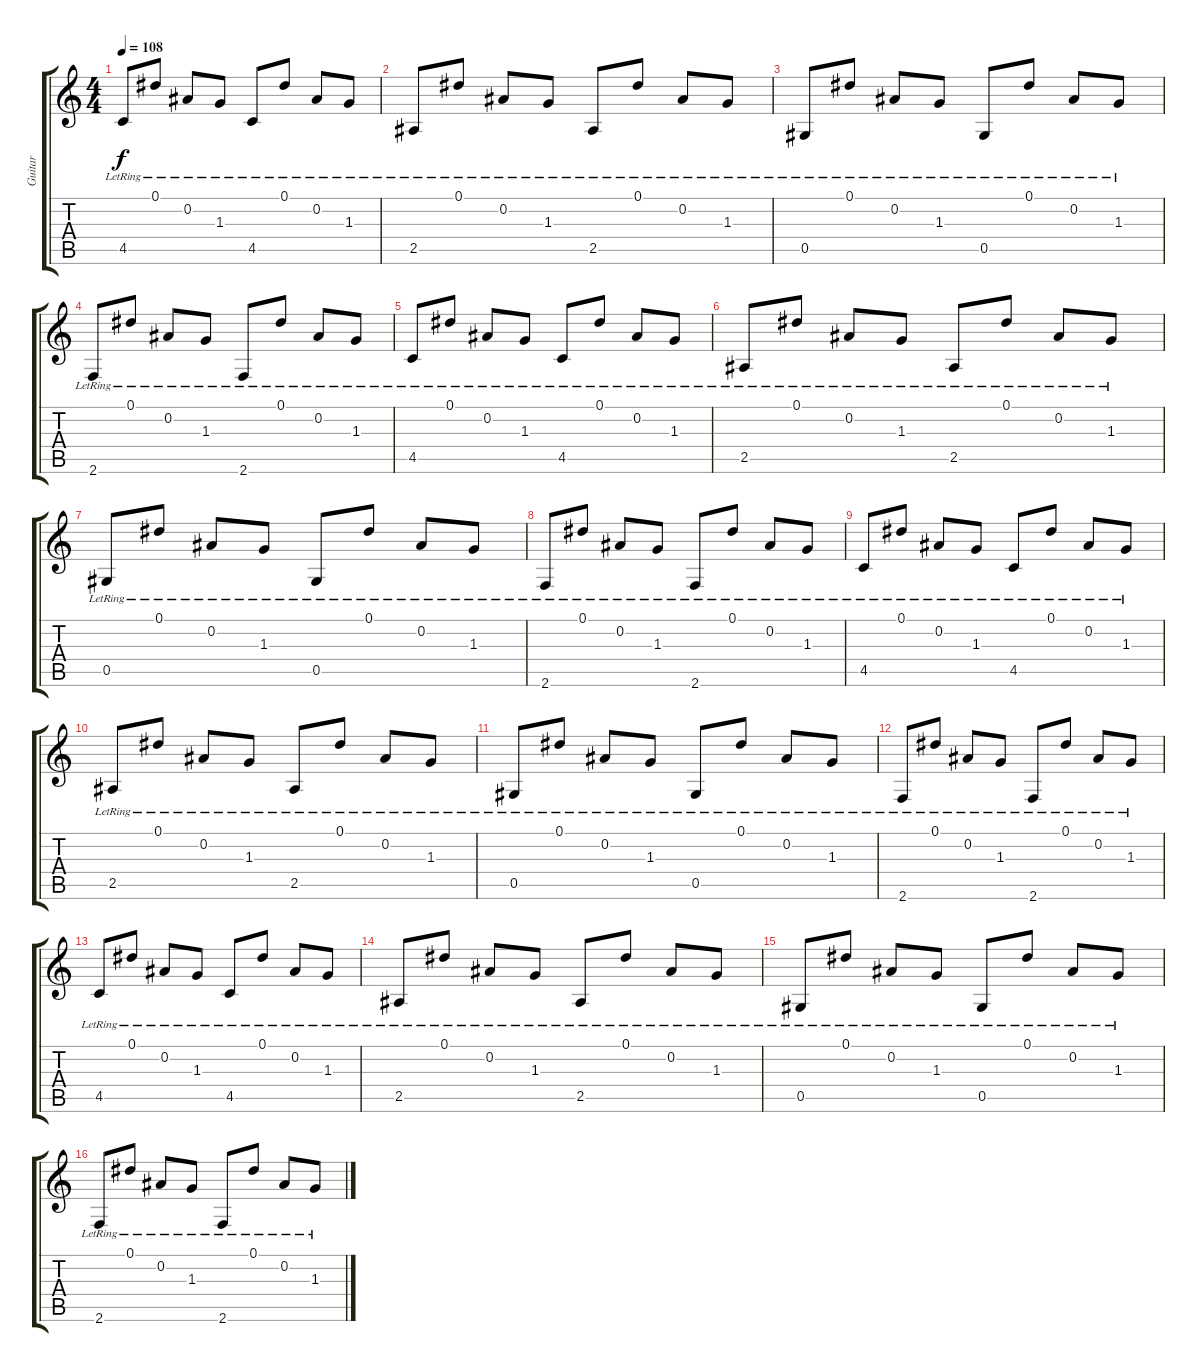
\track ("Guitar" "Guitar") {instrument acousticguitarsteel}
\staff {score tabs}
\tuning (Eb4 Bb3 Gb3 Db3 Ab2 Eb2) {hide}
\ts (4 4)
\tempo 108
\clef g2
\ks c
4.5{lr}.8{dy f instrument acousticguitarsteel} 0.1{lr}.8 0.2{lr}.8 1.3{lr}.8 4.5{lr}.8 0.1{lr}.8 0.2{lr}.8 1.3{lr}.8 |
2.5{lr}.8 0.1{lr}.8 0.2{lr}.8 1.3{lr}.8 2.5{lr}.8 0.1{lr}.8 0.2{lr}.8 1.3{lr}.8 |
0.5{lr}.8 0.1{lr}.8 0.2{lr}.8 1.3{lr}.8 0.5{lr}.8 0.1{lr}.8 0.2{lr}.8 1.3{lr}.8 |
2.6{lr}.8 0.1{lr}.8 0.2{lr}.8 1.3{lr}.8 2.6{lr}.8 0.1{lr}.8 0.2{lr}.8 1.3{lr}.8 |
4.5{lr}.8 0.1{lr}.8 0.2{lr}.8 1.3{lr}.8 4.5{lr}.8 0.1{lr}.8 0.2{lr}.8 1.3{lr}.8 |
2.5{lr}.8 0.1{lr}.8 0.2{lr}.8 1.3{lr}.8 2.5{lr}.8 0.1{lr}.8 0.2{lr}.8 1.3{lr}.8 |
0.5{lr}.8 0.1{lr}.8 0.2{lr}.8 1.3{lr}.8 0.5{lr}.8 0.1{lr}.8 0.2{lr}.8 1.3{lr}.8 |
2.6{lr}.8 0.1{lr}.8 0.2{lr}.8 1.3{lr}.8 2.6{lr}.8 0.1{lr}.8 0.2{lr}.8 1.3{lr}.8 |
4.5{lr}.8 0.1{lr}.8 0.2{lr}.8 1.3{lr}.8 4.5{lr}.8 0.1{lr}.8 0.2{lr}.8 1.3{lr}.8 |
2.5{lr}.8 0.1{lr}.8 0.2{lr}.8 1.3{lr}.8 2.5{lr}.8 0.1{lr}.8 0.2{lr}.8 1.3{lr}.8 |
0.5{lr}.8 0.1{lr}.8 0.2{lr}.8 1.3{lr}.8 0.5{lr}.8 0.1{lr}.8 0.2{lr}.8 1.3{lr}.8 |
2.6{lr}.8 0.1{lr}.8 0.2{lr}.8 1.3{lr}.8 2.6{lr}.8 0.1{lr}.8 0.2{lr}.8 1.3{lr}.8 |
4.5{lr}.8 0.1{lr}.8 0.2{lr}.8 1.3{lr}.8 4.5{lr}.8 0.1{lr}.8 0.2{lr}.8 1.3{lr}.8 |
2.5{lr}.8 0.1{lr}.8 0.2{lr}.8 1.3{lr}.8 2.5{lr}.8 0.1{lr}.8 0.2{lr}.8 1.3{lr}.8 |
0.5{lr}.8 0.1{lr}.8 0.2{lr}.8 1.3{lr}.8 0.5{lr}.8 0.1{lr}.8 0.2{lr}.8 1.3{lr}.8 |
2.6{lr}.8 0.1{lr}.8 0.2{lr}.8 1.3{lr}.8 2.6{lr}.8 0.1{lr}.8 0.2{lr}.8 1.3{lr}.8
